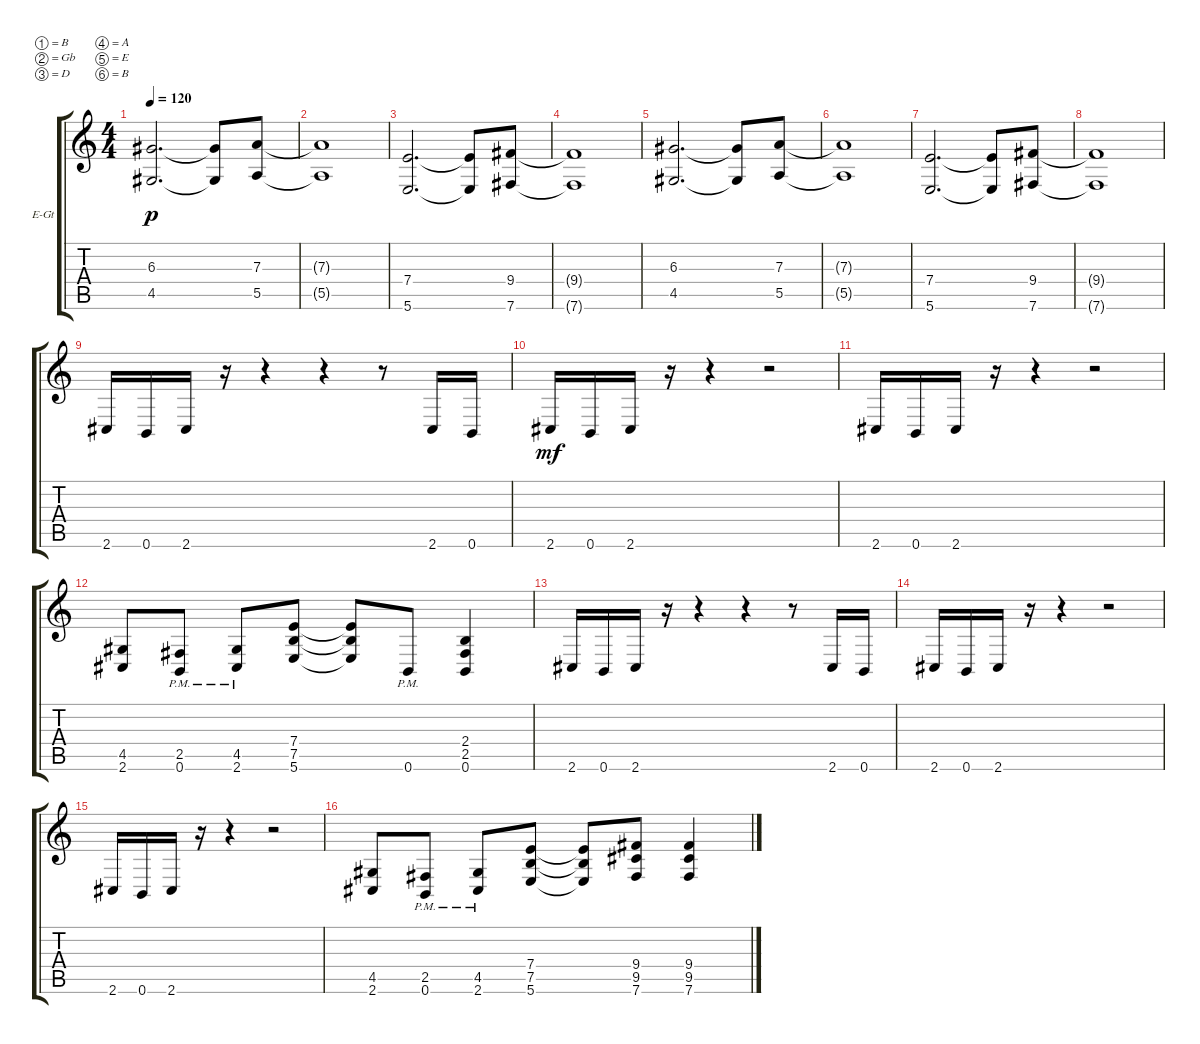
\bracketExtendMode groupsimilarinstruments
\firstSystemTrackNameOrientation horizontal
\otherSystemsTrackNameOrientation horizontal
\track ("Electric Guitar 1" "E-Gt") {instrument distortionguitar}
\staff {score tabs}
\tuning (B3 Gb3 D3 A2 E2 B1)
\ts (4 4)
\tempo 120
\clef g2
\ks c
(4.5 6.3).2{d dy p} (4.5{t} 6.3{t}).8 (7.3 5.5).8 |
(5.5{t} 7.3{t}).1 |
(5.6 7.4).2{d} (7.4{t} 5.6{t}).8 (7.6 9.4).8 |
(9.4{t} 7.6{t}).1 |
(4.5 6.3).2{d} (4.5{t} 6.3{t}).8 (7.3 5.5).8 |
(5.5{t} 7.3{t}).1 |
(5.6 7.4).2{d} (7.4{t} 5.6{t}).8 (7.6 9.4).8 |
(9.4{t} 7.6{t}).1 |
2.6.16 0.6.16 2.6.16 r.16 r.4 r.4 r.8 2.6.16 0.6.16 |
2.6.16{dy mf} 0.6.16 2.6.16 r.16 r.4 r.2 |
2.6.16 0.6.16 2.6.16 r.16 r.4 r.2 |
(2.6 4.5).8 (0.6{pm} 2.5{pm}).8 (2.6{pm} 4.5{pm}).8 (5.6 7.5 7.4).8 (5.6{t} 7.5{t} 7.4{t}).8 0.6{pm}.8 (0.6 2.5 2.4).4 |
2.6.16 0.6.16 2.6.16 r.16 r.4 r.4 r.8 2.6.16 0.6.16 |
2.6.16 0.6.16 2.6.16 r.16 r.4 r.2 |
2.6.16 0.6.16 2.6.16 r.16 r.4 r.2 |
(2.6 4.5).8 (0.6{pm} 2.5{pm}).8 (2.6{pm} 4.5{pm}).8 (5.6 7.5 7.4).8 (5.6{t} 7.5{t} 7.4{t}).8 (7.6 9.5 9.4).8 (7.6 9.5 9.4).4
